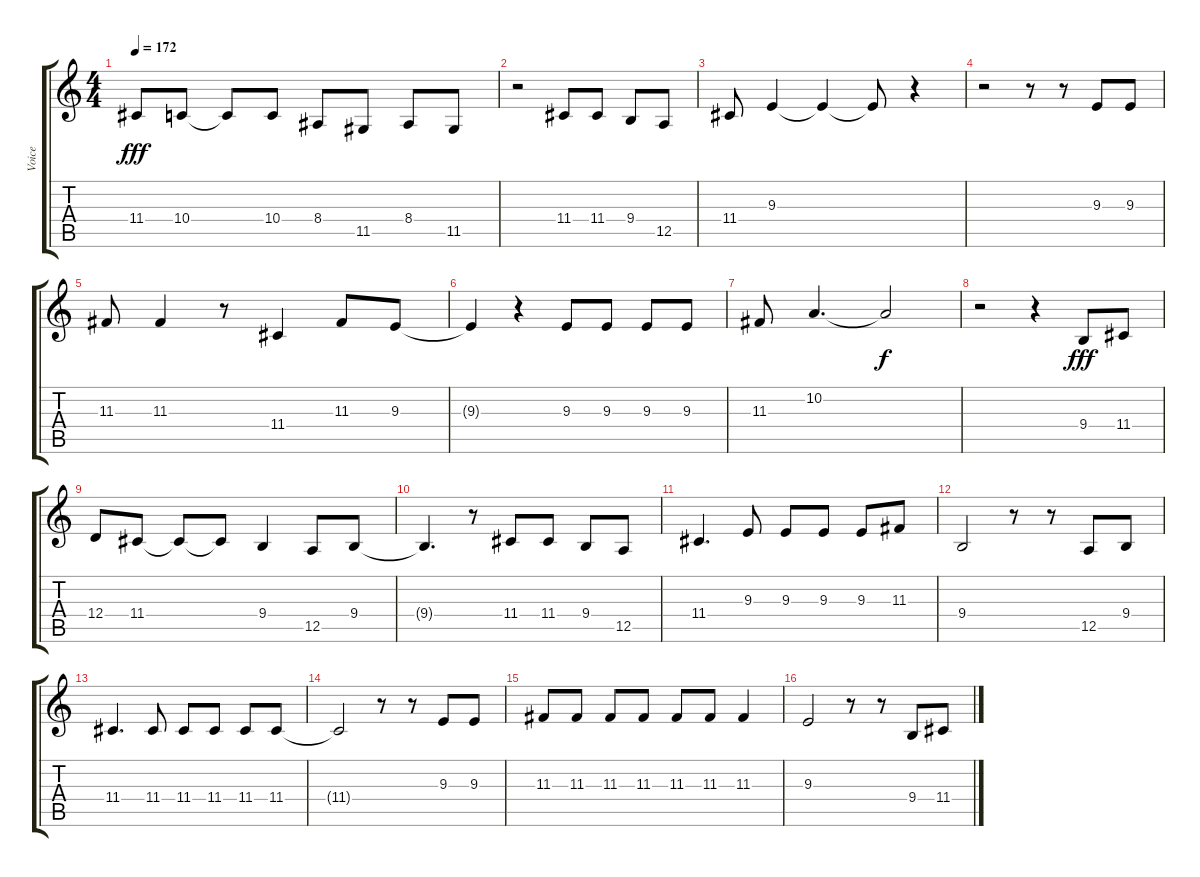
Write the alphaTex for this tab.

\track ("Voice" "Voice") {instrument trumpet}
\staff {score tabs}
\tuning (E4 B3 G3 D3 A2 E2) {hide}
\ts (4 4)
\tempo 172
\clef g2
\ks c
11.4.8{dy fff} 10.4.8 10.4{t}.8 10.4.8 8.4.8 11.5.8 8.4.8 11.5.8 |
r.2 11.4.8 11.4.8 9.4.8 12.5.8 |
11.4.8 9.3.4 9.3{t}.4 9.3{t}.8 r.4 |
r.2 r.8 r.8 9.3.8 9.3.8 |
11.3.8 11.3.4 r.8 11.4.4 11.3.8 9.3.8 |
9.3{t}.4 r.4 9.3.8 9.3.8 9.3.8 9.3.8 |
11.3.8 10.2.4{d} 10.2{t}.2{dy f} |
r.2 r.4 9.4.8{dy fff} 11.4.8 |
12.4.8 11.4.8 11.4{t}.8 11.4{t}.8 9.4.4 12.5.8 9.4.8 |
9.4{t}.4{d} r.8 11.4.8 11.4.8 9.4.8 12.5.8 |
11.4.4{d} 9.3.8 9.3.8 9.3.8 9.3.8 11.3.8 |
9.4.2 r.8 r.8 12.5.8 9.4.8 |
11.4.4{d} 11.4.8 11.4.8 11.4.8 11.4.8 11.4.8 |
11.4{t}.2 r.8 r.8 9.3.8 9.3.8 |
11.3.8 11.3.8 11.3.8 11.3.8 11.3.8 11.3.8 11.3.4 |
9.3.2 r.8 r.8 9.4.8 11.4.8
